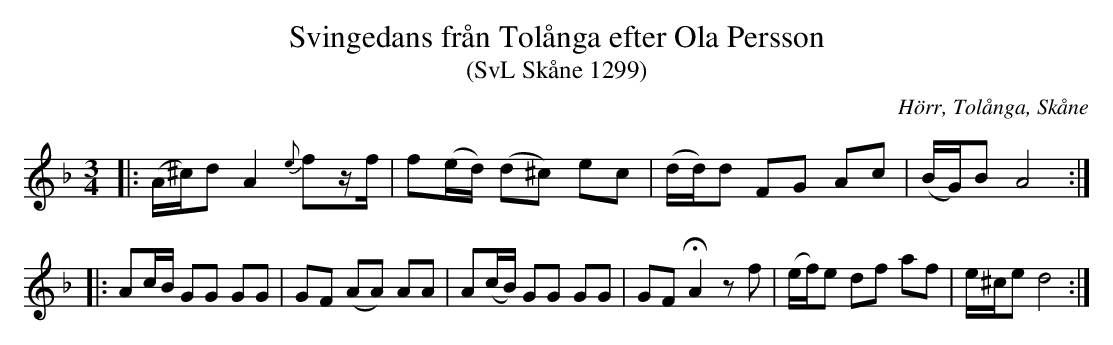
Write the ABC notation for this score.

X:1
T:Svingedans från Tolånga efter Ola Persson
T:(SvL Skåne 1299)
O:Hörr, Tolånga, Skåne
M:3/4
L:1/16
K:Dm
|: (A^c)d2 A4 {e}f2zf | f2(ed) (d2^c2) e2c2 | (dd)d2 F2G2 A2c2 | (BG)B2 A8 :|
|: A2cB G2G2 G2G2 | G2F2 (A2A2) A2A2 | A2(cB) G2G2 G2G2 | G2F2 !fermata!A4 z2f2 | (ef)e2 d2f2 a2f2 | e^ce2 d8 :|
